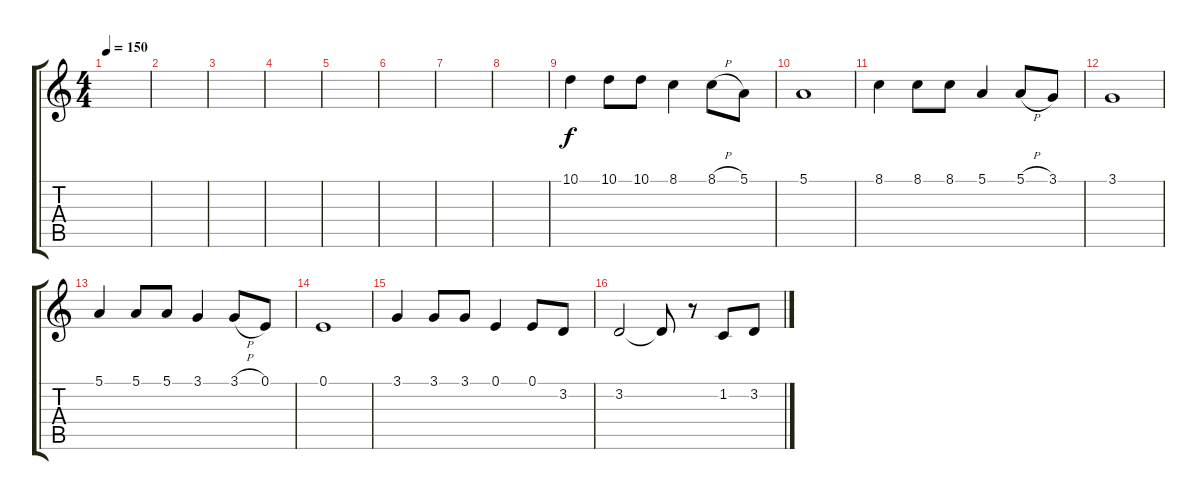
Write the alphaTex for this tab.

\track "" {instrument altosax}
\staff {score tabs}
\tuning (E4 B3 G3 D3 A2 E2) {hide}
\ts (4 4)
\tempo 150
\clef g2
\ks c
|
|
|
|
|
|
|
|
10.1.4{txt ""} 10.1.8{txt ""} 10.1.8{txt ""} 8.1.4{txt ""} 8.1{h}.8{txt ""} 5.1.8 |
5.1.1{txt ""} |
8.1.4{txt ""} 8.1.8{txt ""} 8.1.8{txt ""} 5.1.4{txt ""} 5.1{h}.8{txt ""} 3.1.8 |
3.1.1{txt ""} |
5.1.4{txt ""} 5.1.8{txt ""} 5.1.8{txt ""} 3.1.4{txt ""} 3.1{h}.8{txt ""} 0.1.8 |
0.1.1{txt ""} |
3.1.4{txt ""} 3.1.8{txt ""} 3.1.8{txt ""} 0.1.4{txt ""} 0.1.8{txt ""} 3.2.8 |
3.2.2{txt ""} 3.2{t}.8 r.8 1.2.8{txt ""} 3.2.8{txt ""}
